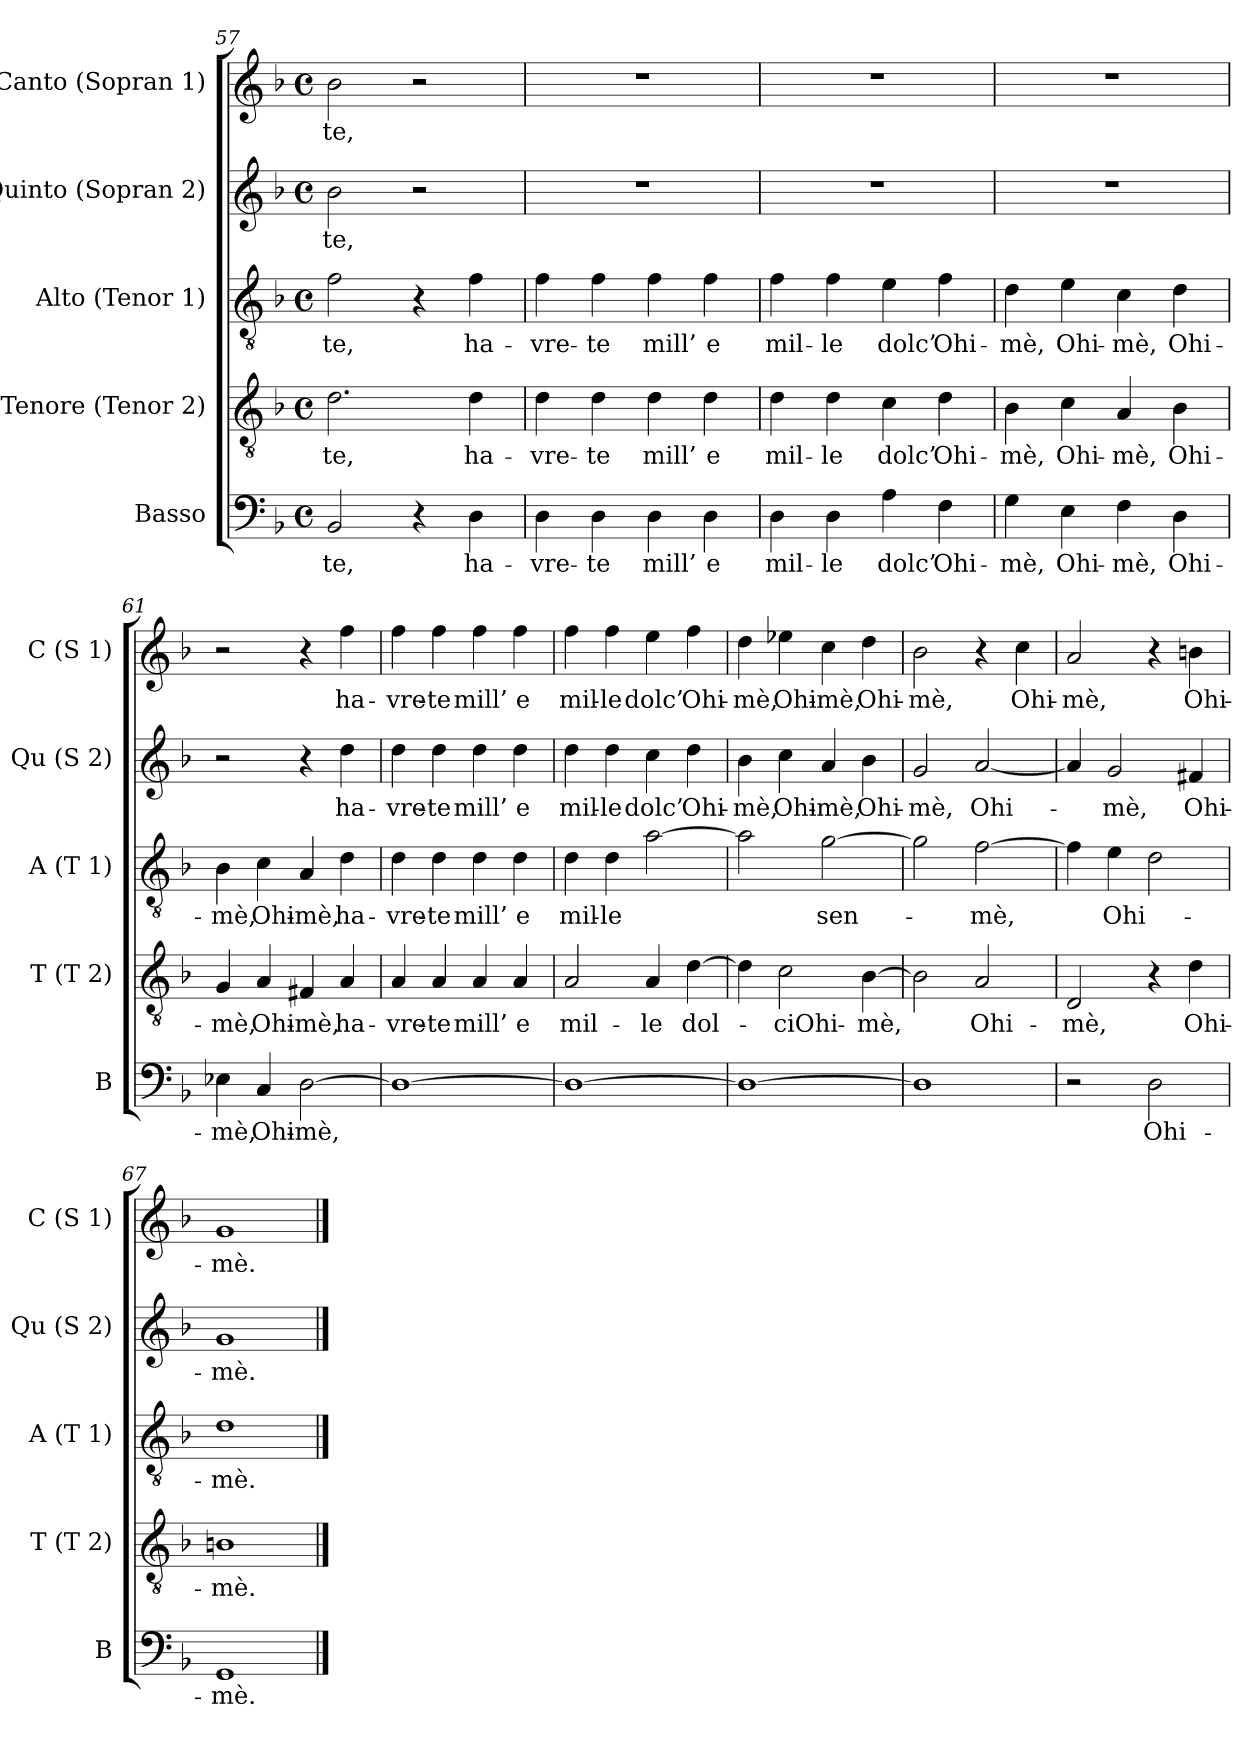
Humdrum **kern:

**kern	**text	**kern	**text	**kern	**text	**kern	**text	**kern	**text
*part5	*part5	*part4	*part4	*part3	*part3	*part2	*part2	*part1	*part1
*staff5	*staff5	*staff4	*staff4	*staff3	*staff3	*staff2	*staff2	*staff1	*staff1
*I"Basso	*	*I"Tenore (Tenor 2)	*	*I"Alto (Tenor 1)	*	*I"Quinto (Sopran 2)	*	*I"Canto (Sopran 1)	*
*I'B	*	*I'T (T 2)	*	*I'A (T 1)	*	*I'Qu (S 2)	*	*I'C (S 1)	*
!!LO:LB:g=z
*clefF4	*	*clefGv2	*	*clefGv2	*	*clefG2	*	*clefG2	*
*k[b-]	*	*k[b-]	*	*k[b-]	*	*k[b-]	*	*k[b-]	*
*d:	*	*d:	*	*d:	*	*d:	*	*d:	*
*M4/4	*	*M4/4	*	*M4/4	*	*M4/4	*	*M4/4	*
*met(c)	*	*met(c)	*	*met(c)	*	*met(c)	*	*met(c)	*
=57	=57	=57	=57	=57	=57	=57	=57	=57	=57
2BB-/	-te,	2.d\	-te,	2f\	-te,	2b-\	-te,	2b-\	-te,
4r	.	.	.	4r	.	2r	.	2r	.
4D\	ha-	4d\	ha-	4f\	ha-	.	.	.	.
=58	=58	=58	=58	=58	=58	=58	=58	=58	=58
4D\	-vre-	4d\	-vre-	4f\	-vre-	1r	.	1r	.
4D\	-te	4d\	-te	4f\	-te	.	.	.	.
4D\	mill’	4d\	mill’	4f\	mill’	.	.	.	.
4D\	e	4d\	e	4f\	e	.	.	.	.
=59	=59	=59	=59	=59	=59	=59	=59	=59	=59
4D\	mil-	4d\	mil-	4f\	mil-	1r	.	1r	.
4D\	-le	4d\	-le	4f\	-le	.	.	.	.
4A\	dolc’	4c\	dolc’	4e\	dolc’	.	.	.	.
4F\	Ohi-	4d\	Ohi-	4f\	Ohi-	.	.	.	.
=60	=60	=60	=60	=60	=60	=60	=60	=60	=60
4G\	-mè,	4B-\	-mè,	4d\	-mè,	1r	.	1r	.
4E\	Ohi-	4c\	Ohi-	4e\	Ohi-	.	.	.	.
4F\	-mè,	4A/	-mè,	4c\	-mè,	.	.	.	.
4D\	Ohi-	4B-\	Ohi-	4d\	Ohi-	.	.	.	.
!!LO:PB:g=z
=61	=61	=61	=61	=61	=61	=61	=61	=61	=61
4E-X\	-mè,	4G/	-mè,	4B-\	-mè,	2r	.	2r	.
4C/	Ohi-	4A/	Ohi-	4c\	Ohi-	.	.	.	.
[2D\	-mè,	4F#X/	-mè,	4A/	-mè,	4r	.	4r	.
.	.	4A/	ha-	4d\	ha-	4dd\	ha-	4ff\	ha-
=62	=62	=62	=62	=62	=62	=62	=62	=62	=62
1D_	.	4A/	-vre-	4d\	-vre-	4dd\	-vre-	4ff\	-vre-
.	.	4A/	-te	4d\	-te	4dd\	-te	4ff\	-te
.	.	4A/	mill’	4d\	mill’	4dd\	mill’	4ff\	mill’
.	.	4A/	e	4d\	e	4dd\	e	4ff\	e
=63	=63	=63	=63	=63	=63	=63	=63	=63	=63
1D_	.	2A/	mil-	4d\	mil-	4dd\	mil-	4ff\	mil-
.	.	.	.	4d\	-le	4dd\	-le	4ff\	-le
.	.	4A/	-le	[2a\	.	4cc\	dolc’	4ee\	dolc’
.	.	[4d\	dol-	.	.	4dd\	Ohi-	4ff\	Ohi-
=64	=64	=64	=64	=64	=64	=64	=64	=64	=64
1D_	.	4d\]	.	2a\]	.	4b-\	-mè,	4dd\	-mè,
.	.	2c\	-ciOhi-	.	.	4cc\	Ohi-	4ee-X\	Ohi-
.	.	.	.	[2g\	sen-	4a/	-mè,	4cc\	-mè,
.	.	[4B-\	-mè,	.	.	4b-\	Ohi-	4dd\	Ohi-
!!LO:LB:g=z
=65	=65	=65	=65	=65	=65	=65	=65	=65	=65
1D]	.	2B-\]	.	2g\]	.	2g/	-mè,	2b-\	-mè,
.	.	2A/	Ohi-	[2f\	-mè,	[2a/	Ohi-	4r	.
.	.	.	.	.	.	.	.	4cc\	Ohi-
=66	=66	=66	=66	=66	=66	=66	=66	=66	=66
2r	.	2D/	-mè,	4f\]	.	4a/]	.	2a/	-mè,
.	.	.	.	4e\	Ohi-	2g/	-mè,	.	.
2D\	Ohi-	4r	.	2d\	.	.	.	4r	.
.	.	4d\	Ohi-	.	.	4f#X/	Ohi-	4bn\	Ohi-
=67	=67	=67	=67	=67	=67	=67	=67	=67	=67
1GG	-mè.	1Bn	-mè.	1d	-mè.	1g	-mè.	1g	-mè.
==	==	==	==	==	==	==	==	==	==
*-	*-	*-	*-	*-	*-	*-	*-	*-	*-
